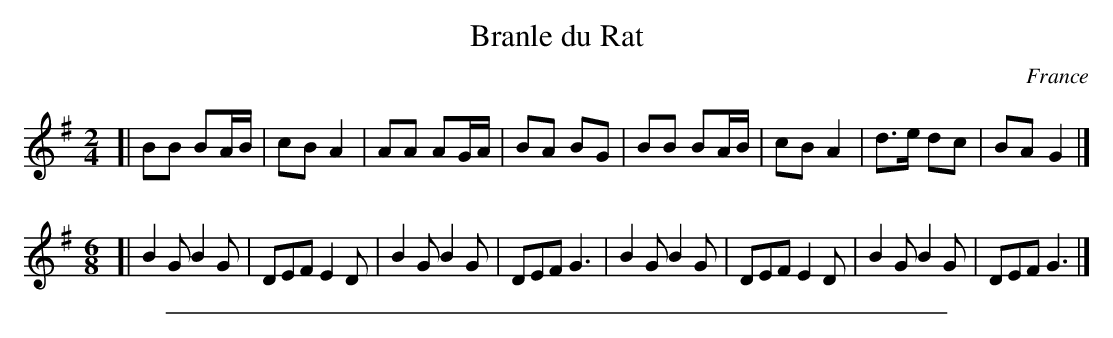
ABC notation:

X:1
T: Branle du Rat
O:France
M:2/4
L:1/8
K:G
[| BB BA/B/ | cB A2 | AA AG/A/ | BA BG \
| BB BA/B/ | cB A2 | d>e dc | BA G2 |]
M:6/8
[| B2G B2G | DEF E2D | B2G B2G | DEF G3 \
| B2G B2G | DEF E2D | B2G B2G | DEF G3 |]
